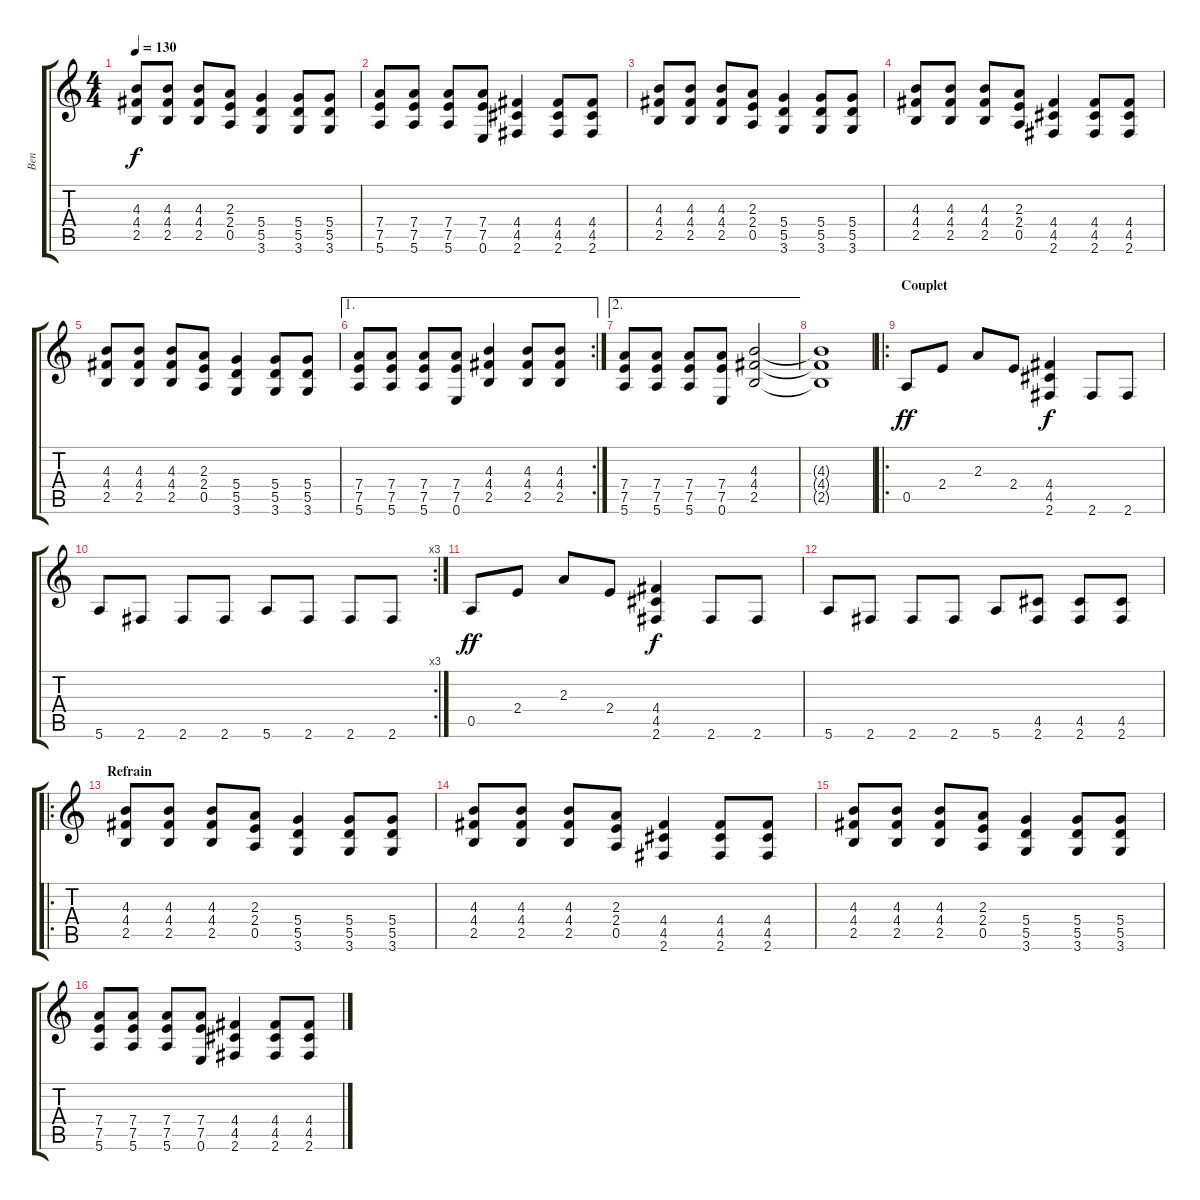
\track ("Ben" "Ben") {instrument distortionguitar}
\staff {score tabs}
\tuning (E4 B3 G3 D3 A2 E2) {hide}
\ts (4 4)
\tempo 130
\clef g2
\ks c
(4.3 4.4 2.5).8{dy f} (4.3 4.4 2.5).8 (4.3 4.4 2.5).8 (2.3 2.4 0.5).8 (5.4 5.5 3.6).4 (5.4 5.5 3.6).8 (5.4 5.5 3.6).8 |
(7.4 7.5 5.6).8 (7.4 7.5 5.6).8 (7.4 7.5 5.6).8 (7.4 7.5 0.6).8 (4.4 4.5 2.6).4 (4.4 4.5 2.6).8 (4.4 4.5 2.6).8 |
(4.3 4.4 2.5).8 (4.3 4.4 2.5).8 (4.3 4.4 2.5).8 (2.3 2.4 0.5).8 (5.4 5.5 3.6).4 (5.4 5.5 3.6).8 (5.4 5.5 3.6).8 |
(4.3 4.4 2.5).8 (4.3 4.4 2.5).8 (4.3 4.4 2.5).8 (2.3 2.4 0.5).8 (4.4 4.5 2.6).4 (4.4 4.5 2.6).8 (4.4 4.5 2.6).8 |
(4.3 4.4 2.5).8 (4.3 4.4 2.5).8 (4.3 4.4 2.5).8 (2.3 2.4 0.5).8 (5.4 5.5 3.6).4 (5.4 5.5 3.6).8 (5.4 5.5 3.6).8 |
\ae 1
\rc 2
(7.4 7.5 5.6).8 (7.4 7.5 5.6).8 (7.4 7.5 5.6).8 (7.4 7.5 0.6).8 (4.3 4.4 2.5).4 (4.3 4.4 2.5).8 (4.3 4.4 2.5).8 |
\ae 2
(7.4 7.5 5.6).8 (7.4 7.5 5.6).8 (7.4 7.5 5.6).8 (7.4 7.5 0.6).8 (4.3 4.4 2.5).2 |
(4.3{t} 4.4{t} 2.5{t}).1 |
\ro
\section ("" "Couplet")
0.5.8{dy ff} 2.4.8 2.3.8 2.4.8 (4.4 4.5 2.6).4{dy f} 2.6.8 2.6.8 |
\rc 3
5.6.8 2.6.8 2.6.8 2.6.8 5.6.8 2.6.8 2.6.8 2.6.8 |
0.5.8{dy ff} 2.4.8 2.3.8 2.4.8 (4.4 4.5 2.6).4{dy f} 2.6.8 2.6.8 |
5.6.8 2.6.8 2.6.8 2.6.8 5.6.8 (4.5 2.6).8 (4.5 2.6).8 (4.5 2.6).8 |
\ro
\section ("" "Refrain")
(4.3 4.4 2.5).8 (4.3 4.4 2.5).8 (4.3 4.4 2.5).8 (2.3 2.4 0.5).8 (5.4 5.5 3.6).4 (5.4 5.5 3.6).8 (5.4 5.5 3.6).8 |
(4.3 4.4 2.5).8 (4.3 4.4 2.5).8 (4.3 4.4 2.5).8 (2.3 2.4 0.5).8 (4.4 4.5 2.6).4 (4.4 4.5 2.6).8 (4.4 4.5 2.6).8 |
(4.3 4.4 2.5).8 (4.3 4.4 2.5).8 (4.3 4.4 2.5).8 (2.3 2.4 0.5).8 (5.4 5.5 3.6).4 (5.4 5.5 3.6).8 (5.4 5.5 3.6).8 |
(7.4 7.5 5.6).8 (7.4 7.5 5.6).8 (7.4 7.5 5.6).8 (7.4 7.5 0.6).8 (4.4 4.5 2.6).4 (4.4 4.5 2.6).8 (4.4 4.5 2.6).8
